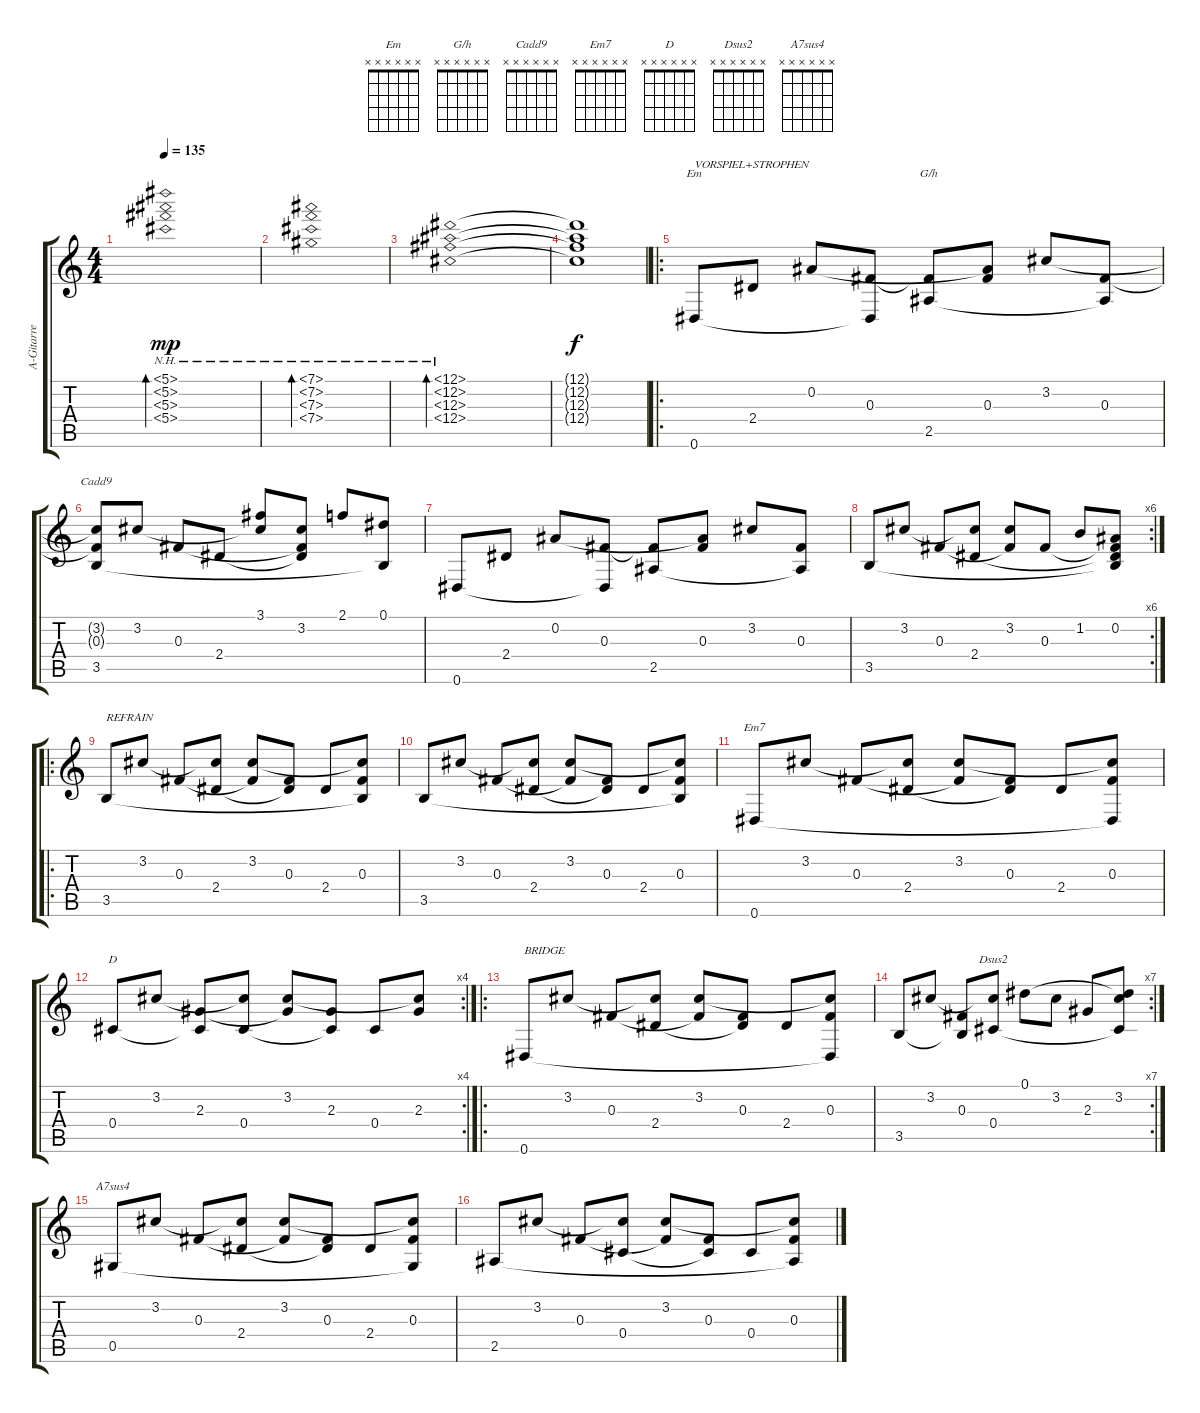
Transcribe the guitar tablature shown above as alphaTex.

\track ("A-Gitarre" "A-Gitarre") {instrument acousticguitarsteel}
\staff {score tabs}
\tuning (Eb4 Bb3 Gb3 Db3 Ab2 Eb2) {hide}
\chord ("Em" x x x x x x)
\chord ("G/h" x x x x x x)
\chord ("Cadd9" x x x x x x)
\chord ("Em7" x x x x x x)
\chord ("D" x x x x x x)
\chord ("Dsus2" x x x x x x)
\chord ("A7sus4" x x x x x x)
\ts (4 4)
\tempo 135
\clef g2
\ks c
(5.1{nh} 5.2{nh} 5.3{nh} 5.4{nh}).1{bd 480 dy mp instrument acousticguitarsteel} |
(7.1{nh} 7.2{nh} 7.3{nh} 7.4{nh}).1{bd 480} |
(12.1{nh} 12.2{nh} 12.3{nh} 12.4{nh}).1{bd 480} |
(12.1{t} 12.2{t} 12.3{t} 12.4{t}).1{dy f} |
\ro
0.6.8{ch "Em" txt "VORSPIEL+STROPHEN"} 2.4.8 0.2.8 (0.3 0.6{t}).8 (0.3{t} 2.5).8{ch "G/h"} (0.2{t} 0.3).8 3.2.8 (0.3 2.5{t}).8 |
(3.2{t} 0.3{t} 3.5).8{ch "Cadd9"} 3.2.8 0.3.8 2.4.8 (3.1 3.2{t}).8 (3.2 0.3{t} 2.4{t}).8 2.1.8 (0.1 3.5{t}).8 |
0.6.8 2.4.8 0.2.8 (0.3 0.6{t}).8 (0.3{t} 2.5).8 (0.2{t} 0.3).8 3.2.8 (0.3 2.5{t}).8 |
\rc 6
3.5.8 3.2.8 0.3.8 (3.2{t} 2.4).8 (3.2 0.3{t}).8 0.3.8 1.2.8 (0.2 0.3{t} 2.4{t} 3.5{t}).8 |
\ro
3.5.8{txt "REFRAIN"} 3.2.8 0.3.8 (3.2{t} 2.4).8 (3.2 0.3{t}).8 (0.3 2.4{t}).8 2.4.8 (3.2{t} 0.3 3.5{t}).8 |
3.5.8 3.2.8 0.3.8 (3.2{t} 2.4).8 (3.2 0.3{t}).8 (0.3 2.4{t}).8 2.4.8 (3.2{t} 0.3 3.5{t}).8 |
0.6.8{ch "Em7"} 3.2.8 0.3.8 (3.2{t} 2.4).8 (3.2 0.3{t}).8 (0.3 2.4{t}).8 2.4.8 (3.2{t} 0.3 0.6{t}).8 |
\rc 4
0.4.8{ch "D"} 3.2.8 (2.3 0.4{t}).8 (3.2{t} 0.4).8 (3.2 2.3{t}).8 (2.3 0.4{t}).8 0.4.8 (3.2{t} 2.3).8 |
\ro
0.6.8{txt "BRIDGE"} 3.2.8 0.3.8 (3.2{t} 2.4).8 (3.2 0.3{t}).8 (0.3 2.4{t}).8 2.4.8 (3.2{t} 0.3 0.6{t}).8 |
\rc 7
3.5.8 3.2.8 (0.3 3.5{t}).8 (3.2{t} 0.4).8{ch "Dsus2"} 0.1.8 3.2.8 2.3.8 (0.1{t} 3.2 0.4{t}).8 |
0.5.8{ch "A7sus4"} 3.2.8 0.3.8 (3.2{t} 2.4).8 (3.2 0.3{t}).8 (0.3 2.4{t}).8 2.4.8 (3.2{t} 0.3 0.5{t}).8 |
2.5.8 3.2.8 0.3.8 (3.2{t} 0.4).8 (3.2 0.3{t}).8 (0.3 0.4{t}).8 0.4.8 (3.2{t} 0.3 2.5{t}).8
